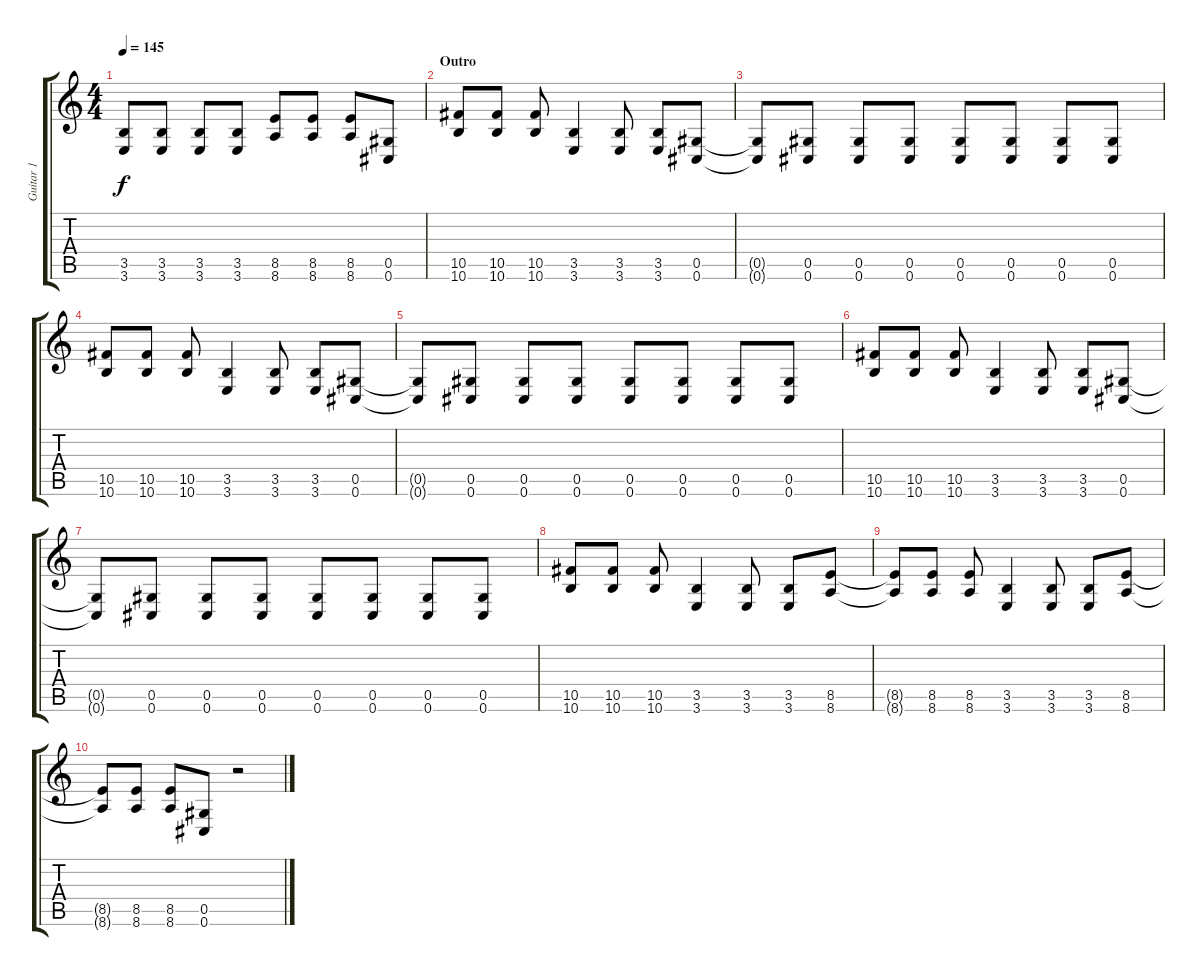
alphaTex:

\track ("Guitar 1" "Guitar 1") {instrument overdrivenguitar}
\staff {score tabs}
\tuning (Eb4 Bb3 Gb3 Db3 Ab2 Db2) {hide}
\ts (4 4)
\tempo 145
\clef g2
\ks c
(3.5 3.6).8{dy f} (3.5 3.6).8 (3.5 3.6).8 (3.5 3.6).8 (8.5 8.6).8 (8.5 8.6).8 (8.5 8.6).8 (0.5 0.6).8 |
\section ("" "Outro")
(10.5 10.6).8 (10.5 10.6).8 (10.5 10.6).8 (3.5 3.6).4 (3.5 3.6).8 (3.5 3.6).8 (0.5 0.6).8 |
(0.5{t} 0.6{t}).8 (0.5 0.6).8 (0.5 0.6).8 (0.5 0.6).8 (0.5 0.6).8 (0.5 0.6).8 (0.5 0.6).8 (0.5 0.6).8 |
(10.5 10.6).8 (10.5 10.6).8 (10.5 10.6).8 (3.5 3.6).4 (3.5 3.6).8 (3.5 3.6).8 (0.5 0.6).8 |
(0.5{t} 0.6{t}).8 (0.5 0.6).8 (0.5 0.6).8 (0.5 0.6).8 (0.5 0.6).8 (0.5 0.6).8 (0.5 0.6).8 (0.5 0.6).8 |
(10.5 10.6).8 (10.5 10.6).8 (10.5 10.6).8 (3.5 3.6).4 (3.5 3.6).8 (3.5 3.6).8 (0.5 0.6).8 |
(0.5{t} 0.6{t}).8 (0.5 0.6).8 (0.5 0.6).8 (0.5 0.6).8 (0.5 0.6).8 (0.5 0.6).8 (0.5 0.6).8 (0.5 0.6).8 |
(10.5 10.6).8 (10.5 10.6).8 (10.5 10.6).8 (3.5 3.6).4 (3.5 3.6).8 (3.5 3.6).8 (8.5 8.6).8 |
(8.5{t} 8.6{t}).8 (8.5 8.6).8 (8.5 8.6).8 (3.5 3.6).4 (3.5 3.6).8 (3.5 3.6).8 (8.5 8.6).8 |
(8.5{t} 8.6{t}).8 (8.5 8.6).8 (8.5 8.6).8 (0.5 0.6).8 r.2
